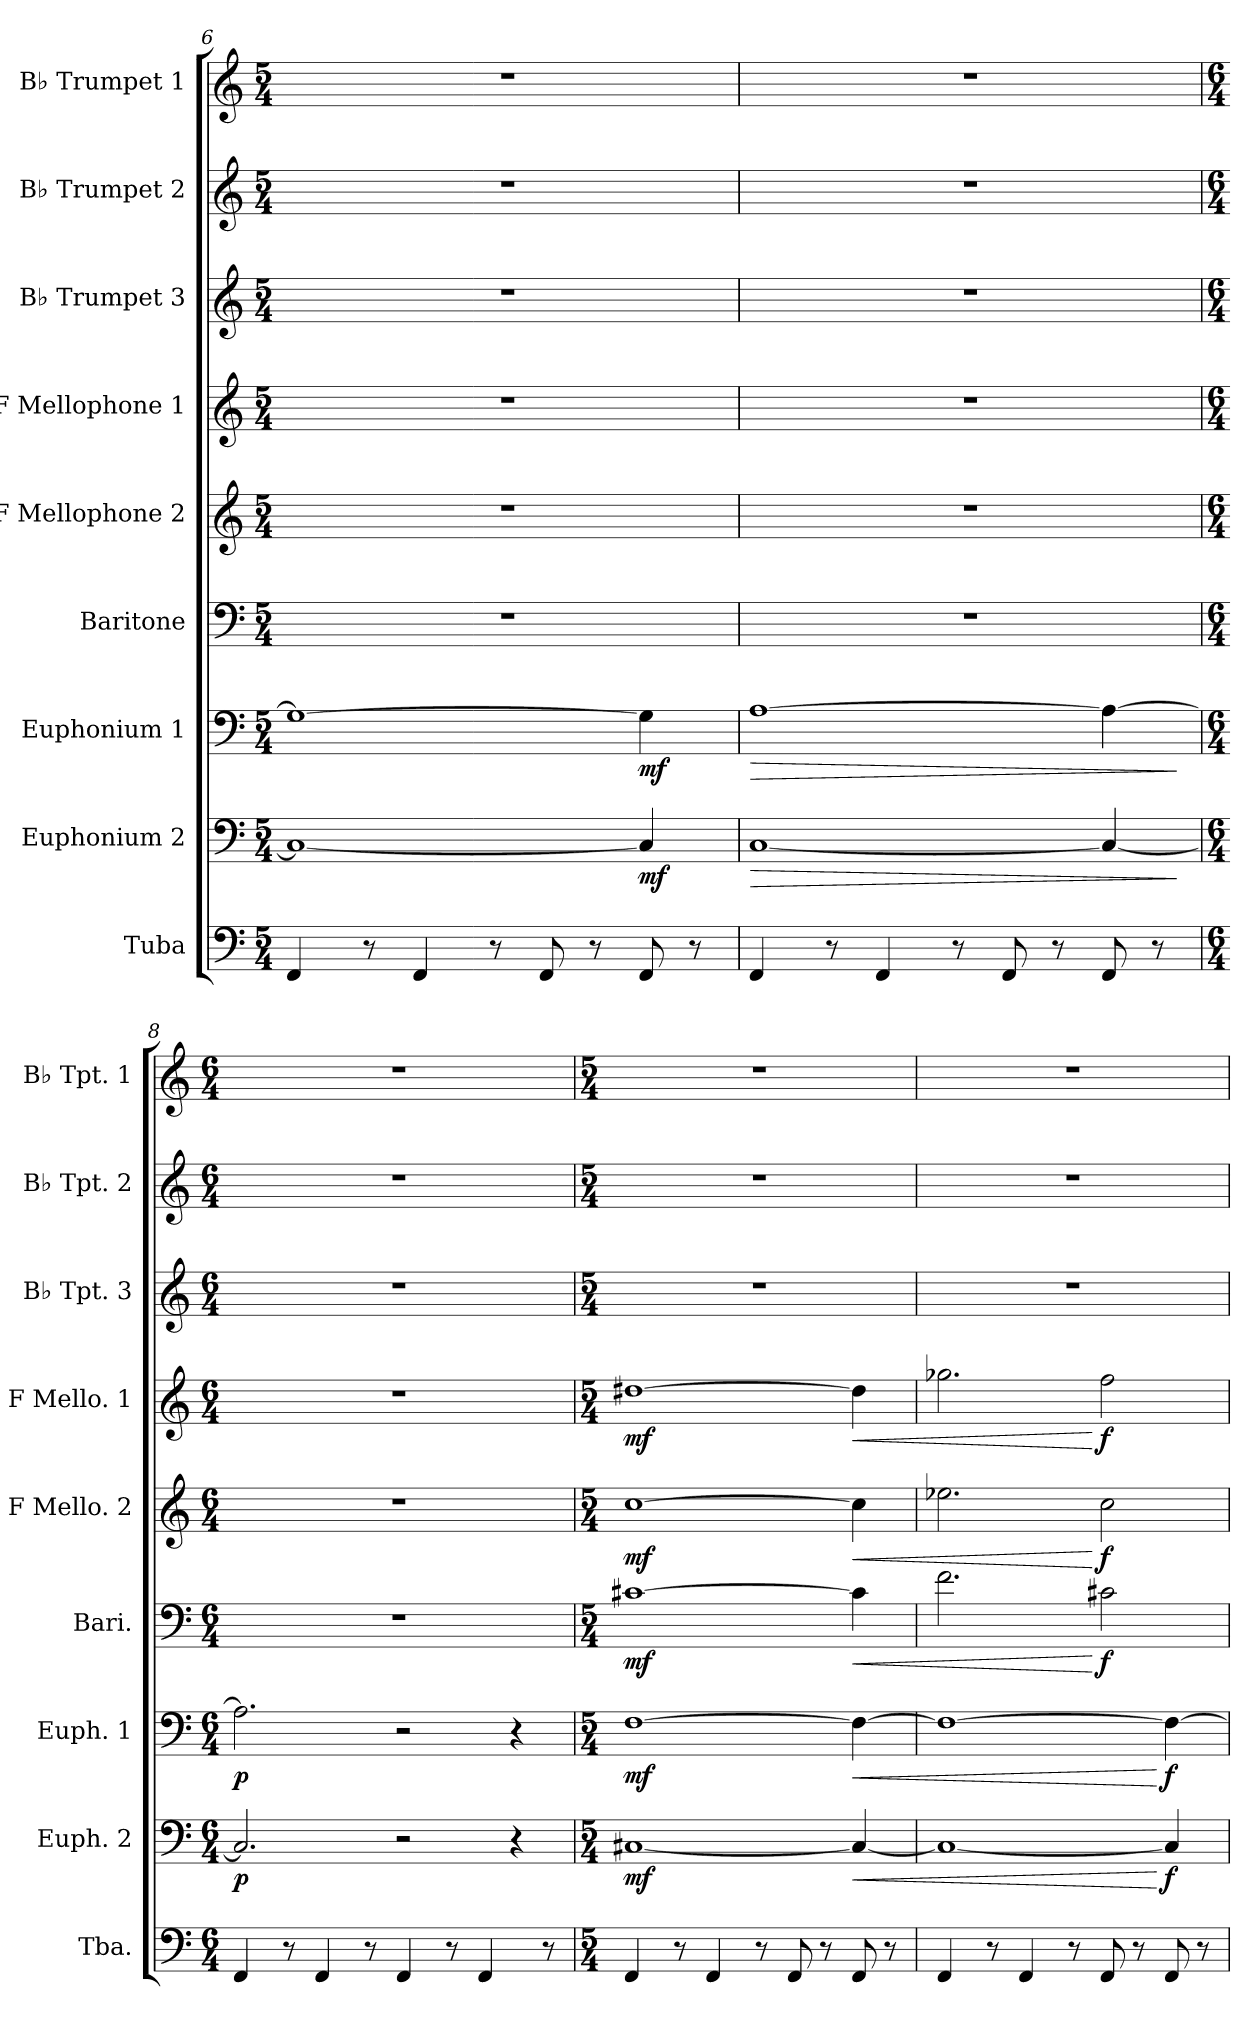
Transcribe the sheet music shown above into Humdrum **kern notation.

**kern	**kern	**dynam	**kern	**dynam	**kern	**dynam	**kern	**dynam	**kern	**dynam	**kern	**kern	**kern
*part9	*part8	*part8	*part7	*part7	*part6	*part6	*part5	*part5	*part4	*part4	*part3	*part2	*part1
*staff9	*staff8	*staff8	*staff7	*staff7	*staff6	*staff6	*staff5	*staff5	*staff4	*staff4	*staff3	*staff2	*staff1
*I"Tuba	*I"Euphonium 2	*	*I"Euphonium 1	*	*I"Baritone	*	*I"F Mellophone 2	*	*I"F Mellophone 1	*	*I"B♭ Trumpet 3	*I"B♭ Trumpet 2	*I"B♭ Trumpet 1
*I'Tba.	*I'Euph. 2	*	*I'Euph. 1	*	*I'Bari.	*	*I'F Mello. 2	*	*I'F Mello. 1	*	*I'B♭ Tpt. 3	*I'B♭ Tpt. 2	*I'B♭ Tpt. 1
*clefF4	*clefF4	*	*clefF4	*	*clefF4	*	*clefG2	*	*clefG2	*	*clefG2	*clefG2	*clefG2
*	*	*	*	*	*	*	*ITrd4c7	*	*ITrd4c7	*	*ITrd1c2	*ITrd1c2	*ITrd1c2
*k[]	*k[]	*	*k[]	*	*k[]	*	*k[b-]	*	*k[b-]	*	*k[b-e-]	*k[b-e-]	*k[b-e-]
*M5/4	*M5/4	*	*M5/4	*	*M5/4	*	*M5/4	*	*M5/4	*	*M5/4	*M5/4	*M5/4
=6	=6	=6	=6	=6	=6	=6	=6	=6	=6	=6	=6	=6	=6
4FF/	1C#_	.	1G#_	.	4%5r	.	4%5r	.	4%5r	.	4%5r	4%5r	4%5r
8r	.	.	.	.	.	.	.	.	.	.	.	.	.
4FF/	.	.	.	.	.	.	.	.	.	.	.	.	.
8r	.	.	.	.	.	.	.	.	.	.	.	.	.
8FF/	.	.	.	.	.	.	.	.	.	.	.	.	.
8r	.	.	.	.	.	.	.	.	.	.	.	.	.
!	!	!LO:DY:b	!	!LO:DY:b	!	!	!	!	!	!	!	!	!
8FF/	4C#/]	mf	4G#\]	mf	.	.	.	.	.	.	.	.	.
8r	.	.	.	.	.	.	.	.	.	.	.	.	.
=7	=7	=7	=7	=7	=7	=7	=7	=7	=7	=7	=7	=7	=7
!	!	!LO:HP:b	!	!LO:HP:b	!	!	!	!	!	!	!	!	!
4FF/	[1C	>	[1A	>	4%5r	.	4%5r	.	4%5r	.	4%5r	4%5r	4%5r
8r	.	.	.	.	.	.	.	.	.	.	.	.	.
4FF/	.	.	.	.	.	.	.	.	.	.	.	.	.
8r	.	.	.	.	.	.	.	.	.	.	.	.	.
8FF/	.	.	.	.	.	.	.	.	.	.	.	.	.
8r	.	.	.	.	.	.	.	.	.	.	.	.	.
8FF/	4C/_	.	4A\_	.	.	.	.	.	.	.	.	.	.
8r	.	.	.	.	.	.	.	.	.	.	.	.	.
.	.	]	.	]	.	.	.	.	.	.	.	.	.
=8	=8	=8	=8	=8	=8	=8	=8	=8	=8	=8	=8	=8	=8
*M6/4	*M6/4	*	*M6/4	*	*M6/4	*	*M6/4	*	*M6/4	*	*M6/4	*M6/4	*M6/4
!	!	!LO:DY:b	!	!LO:DY:b	!	!	!	!	!	!	!	!	!
4FF/	2.C/]	p	2.A\]	p	1.r	.	1.r	.	1.r	.	1.r	1.r	1.r
8r	.	.	.	.	.	.	.	.	.	.	.	.	.
4FF/	.	.	.	.	.	.	.	.	.	.	.	.	.
8r	.	.	.	.	.	.	.	.	.	.	.	.	.
4FF/	2r	.	2r	.	.	.	.	.	.	.	.	.	.
8r	.	.	.	.	.	.	.	.	.	.	.	.	.
4FF/	.	.	.	.	.	.	.	.	.	.	.	.	.
.	4r	.	4r	.	.	.	.	.	.	.	.	.	.
8r	.	.	.	.	.	.	.	.	.	.	.	.	.
!!LO:PB:g=z
=9	=9	=9	=9	=9	=9	=9	=9	=9	=9	=9	=9	=9	=9
*M5/4	*M5/4	*	*M5/4	*	*M5/4	*	*M5/4	*	*M5/4	*	*M5/4	*M5/4	*M5/4
!	!	!LO:DY:b	!	!LO:DY:b	!	!LO:DY:b	!	!LO:DY:b	!	!LO:DY:b	!	!	!
4FF/	[1C#X	mf	[1F	mf	[1c#X	mf	[1f	mf	[1g#X	mf	4%5r	4%5r	4%5r
8r	.	.	.	.	.	.	.	.	.	.	.	.	.
4FF/	.	.	.	.	.	.	.	.	.	.	.	.	.
8r	.	.	.	.	.	.	.	.	.	.	.	.	.
8FF/	.	.	.	.	.	.	.	.	.	.	.	.	.
8r	.	.	.	.	.	.	.	.	.	.	.	.	.
!	!	!LO:HP:b	!	!LO:HP:b	!	!LO:HP:b	!	!LO:HP:b	!	!LO:HP:b	!	!	!
8FF/	4C#/_	<	4F\_	<	4c#\]	<	4f\]	<	4g#\]	<	.	.	.
8r	.	.	.	.	.	.	.	.	.	.	.	.	.
=10	=10	=10	=10	=10	=10	=10	=10	=10	=10	=10	=10	=10	=10
4FF/	1C#_	.	1F_	.	2.f\	.	2.a-X\	.	2.cc-X\	.	4%5r	4%5r	4%5r
8r	.	.	.	.	.	.	.	.	.	.	.	.	.
4FF/	.	.	.	.	.	.	.	.	.	.	.	.	.
8r	.	.	.	.	.	.	.	.	.	.	.	.	.
!	!	!	!	!	!	!LO:DY:n=1:b	!	!LO:DY:n=1:b	!	!LO:DY:n=1:b	!	!	!
8FF/	.	.	.	.	2c#X\	[ f	2f\	[ f	2b-\	[ f	.	.	.
8r	.	.	.	.	.	.	.	.	.	.	.	.	.
!	!	!LO:DY:n=1:b	!	!LO:DY:n=1:b	!	!	!	!	!	!	!	!	!
8FF/	4C#/]	[ f	4F\_	[ f	.	.	.	.	.	.	.	.	.
8r	.	.	.	.	.	.	.	.	.	.	.	.	.
=	=	=	=	=	=	=	=	=	=	=	=	=	=
*-	*-	*-	*-	*-	*-	*-	*-	*-	*-	*-	*-	*-	*-
